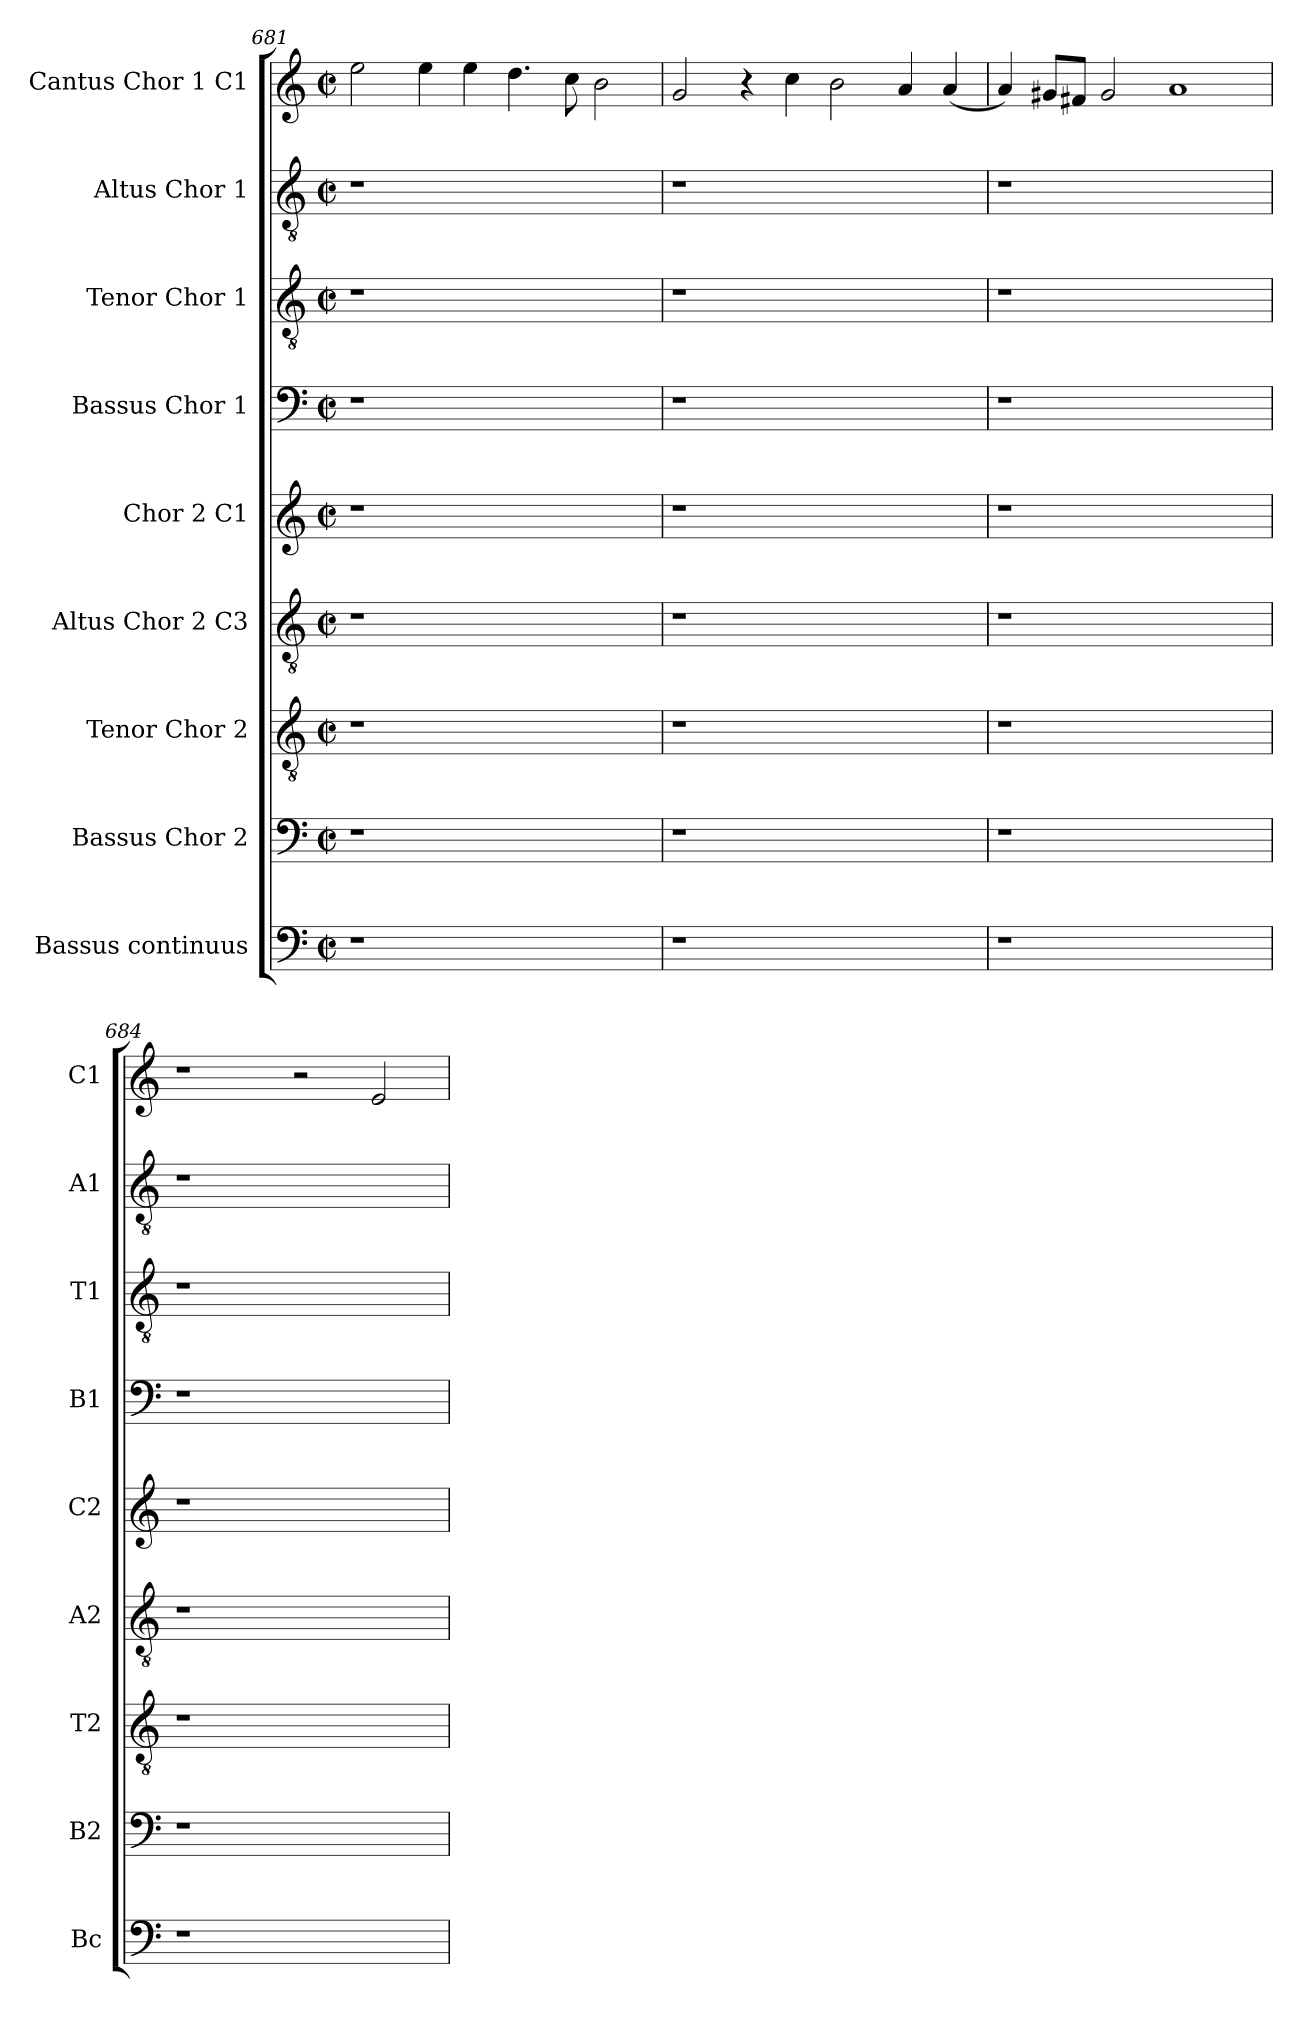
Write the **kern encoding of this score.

**kern	**kern	**kern	**kern	**kern	**kern	**kern	**kern	**kern
*part9	*part8	*part7	*part6	*part5	*part4	*part3	*part2	*part1
*staff9	*staff8	*staff7	*staff6	*staff5	*staff4	*staff3	*staff2	*staff1
*I"Bassus continuus	*I"Bassus Chor 2	*I"Tenor Chor 2	*I"Altus Chor 2 C3	*I"Chor 2 C1	*I"Bassus Chor 1	*I"Tenor Chor 1	*I"Altus Chor 1	*I"Cantus Chor 1 C1
*I'Bc	*I'B2	*I'T2	*I'A2	*I'C2	*I'B1	*I'T1	*I'A1	*I'C1
!!LO:LB:g=z
*clefF4	*clefF4	*clefGv2	*clefGv2	*clefG2	*clefF4	*clefGv2	*clefGv2	*clefG2
*ITrd7c12	*	*	*	*	*	*	*	*
*k[]	*k[]	*k[]	*k[]	*k[]	*k[]	*k[]	*k[]	*k[]
*C:	*C:	*C:	*C:	*C:	*C:	*C:	*C:	*C:
*M2/2	*M2/2	*M2/2	*M2/2	*M2/2	*M2/2	*M2/2	*M2/2	*M2/2
*met(c|)	*met(c|)	*met(c|)	*met(c|)	*met(c|)	*met(c|)	*met(c|)	*met(c|)	*met(c|)
=681	=681	=681	=681	=681	=681	=681	=681	=681
1r	1r	1r	1r	1r	1r	1r	1r	2ee\
.	.	.	.	.	.	.	.	4ee\
.	.	.	.	.	.	.	.	4ee\
1ryy	1ryy	1ryy	1ryy	1ryy	1ryy	1ryy	1ryy	4.dd\
.	.	.	.	.	.	.	.	8cc\
.	.	.	.	.	.	.	.	2b\
=682	=682	=682	=682	=682	=682	=682	=682	=682
1r	1r	1r	1r	1r	1r	1r	1r	2g/
.	.	.	.	.	.	.	.	4r
.	.	.	.	.	.	.	.	4cc\
1ryy	1ryy	1ryy	1ryy	1ryy	1ryy	1ryy	1ryy	2b\
.	.	.	.	.	.	.	.	4a/
.	.	.	.	.	.	.	.	(<4a/
=683	=683	=683	=683	=683	=683	=683	=683	=683
1r	1r	1r	1r	1r	1r	1r	1r	4a/)
.	.	.	.	.	.	.	.	8g#X/L
.	.	.	.	.	.	.	.	8f#X/J
.	.	.	.	.	.	.	.	2g#/
1ryy	1ryy	1ryy	1ryy	1ryy	1ryy	1ryy	1ryy	1a
=684	=684	=684	=684	=684	=684	=684	=684	=684
1r	1r	1r	1r	1r	1r	1r	1r	1r
1ryy	1ryy	1ryy	1ryy	1ryy	1ryy	1ryy	1ryy	2r
.	.	.	.	.	.	.	.	2e/
=	=	=	=	=	=	=	=	=
*-	*-	*-	*-	*-	*-	*-	*-	*-
